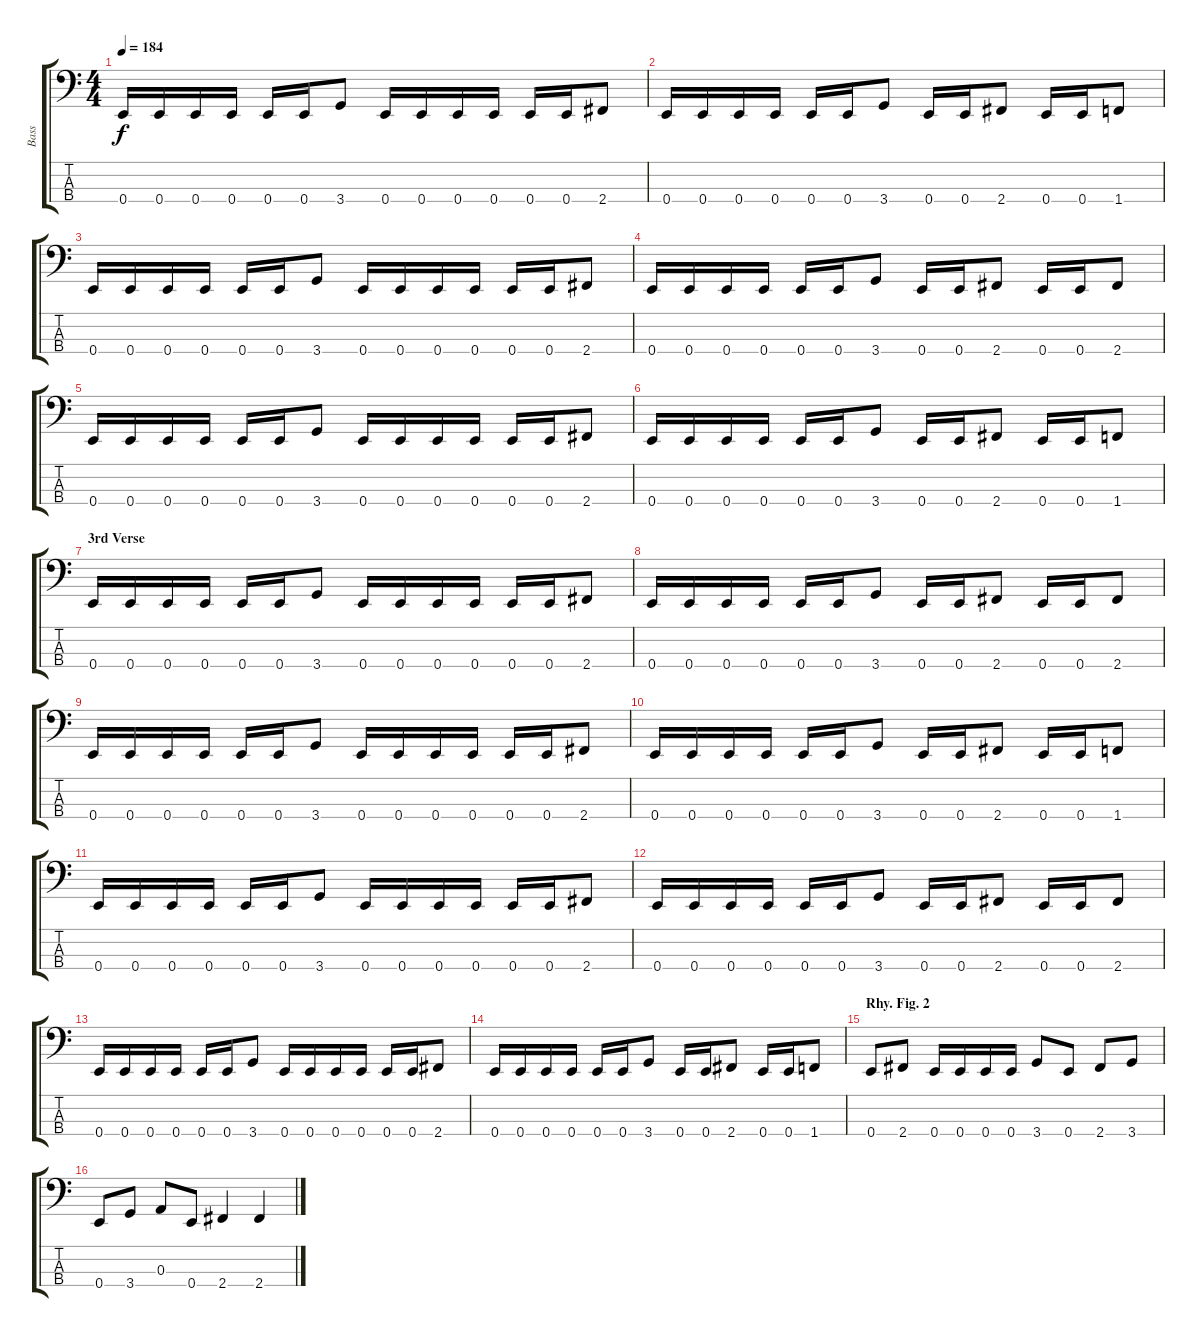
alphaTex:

\track ("Bass" "Bass") {instrument electricbasspick}
\staff {score tabs}
\tuning (G2 D2 A1 E1) {hide}
\ts (4 4)
\tempo 184
\clef f4
\ks c
0.4.16{dy f} 0.4.16 0.4.16 0.4.16 0.4.16 0.4.16 3.4.8 0.4.16 0.4.16 0.4.16 0.4.16 0.4.16 0.4.16 2.4.8 |
0.4.16 0.4.16 0.4.16 0.4.16 0.4.16 0.4.16 3.4.8 0.4.16 0.4.16 2.4.8 0.4.16 0.4.16 1.4.8 |
0.4.16 0.4.16 0.4.16 0.4.16 0.4.16 0.4.16 3.4.8 0.4.16 0.4.16 0.4.16 0.4.16 0.4.16 0.4.16 2.4.8 |
0.4.16 0.4.16 0.4.16 0.4.16 0.4.16 0.4.16 3.4.8 0.4.16 0.4.16 2.4.8 0.4.16 0.4.16 2.4.8 |
0.4.16 0.4.16 0.4.16 0.4.16 0.4.16 0.4.16 3.4.8 0.4.16 0.4.16 0.4.16 0.4.16 0.4.16 0.4.16 2.4.8 |
0.4.16 0.4.16 0.4.16 0.4.16 0.4.16 0.4.16 3.4.8 0.4.16 0.4.16 2.4.8 0.4.16 0.4.16 1.4.8 |
\section ("" "3rd Verse")
0.4.16 0.4.16 0.4.16 0.4.16 0.4.16 0.4.16 3.4.8 0.4.16 0.4.16 0.4.16 0.4.16 0.4.16 0.4.16 2.4.8 |
0.4.16 0.4.16 0.4.16 0.4.16 0.4.16 0.4.16 3.4.8 0.4.16 0.4.16 2.4.8 0.4.16 0.4.16 2.4.8 |
0.4.16 0.4.16 0.4.16 0.4.16 0.4.16 0.4.16 3.4.8 0.4.16 0.4.16 0.4.16 0.4.16 0.4.16 0.4.16 2.4.8 |
0.4.16 0.4.16 0.4.16 0.4.16 0.4.16 0.4.16 3.4.8 0.4.16 0.4.16 2.4.8 0.4.16 0.4.16 1.4.8 |
0.4.16 0.4.16 0.4.16 0.4.16 0.4.16 0.4.16 3.4.8 0.4.16 0.4.16 0.4.16 0.4.16 0.4.16 0.4.16 2.4.8 |
0.4.16 0.4.16 0.4.16 0.4.16 0.4.16 0.4.16 3.4.8 0.4.16 0.4.16 2.4.8 0.4.16 0.4.16 2.4.8 |
0.4.16 0.4.16 0.4.16 0.4.16 0.4.16 0.4.16 3.4.8 0.4.16 0.4.16 0.4.16 0.4.16 0.4.16 0.4.16 2.4.8 |
0.4.16 0.4.16 0.4.16 0.4.16 0.4.16 0.4.16 3.4.8 0.4.16 0.4.16 2.4.8 0.4.16 0.4.16 1.4.8 |
\section ("" "Rhy. Fig. 2")
0.4.8 2.4.8 0.4.16 0.4.16 0.4.16 0.4.16 3.4.8 0.4.8 2.4.8 3.4.8 |
0.4.8 3.4.8 0.3.8 0.4.8 2.4.4 2.4.4
